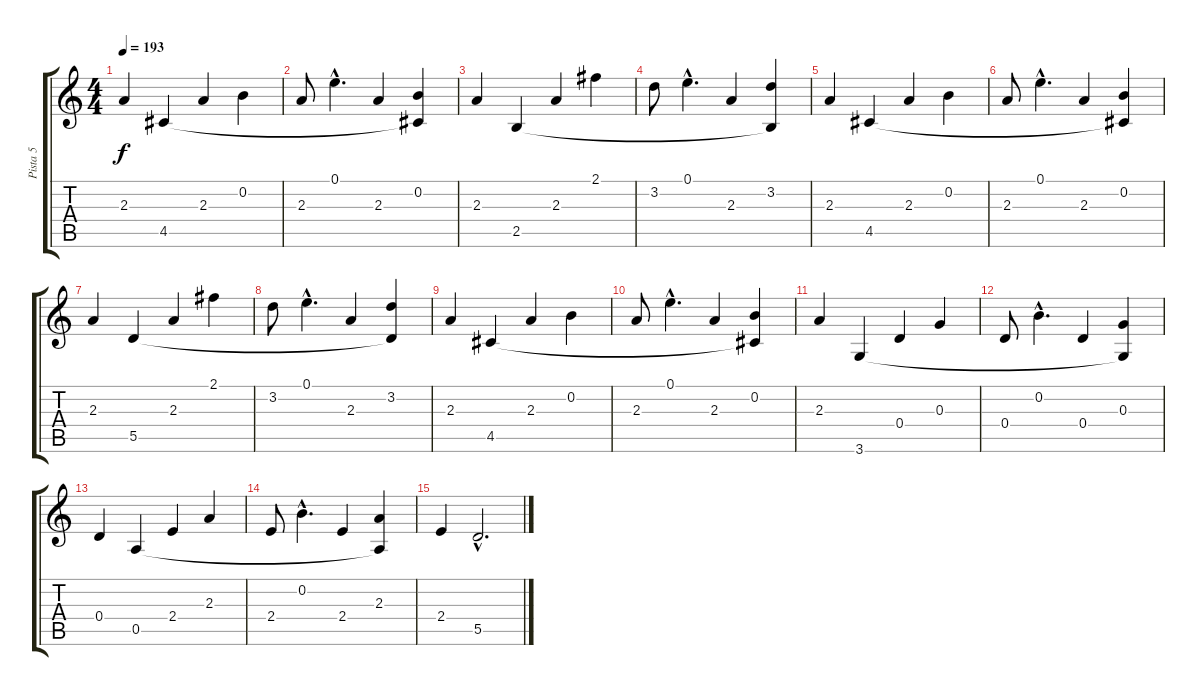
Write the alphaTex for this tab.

\track ("Pista 5" "Pista 5") {instrument acousticguitarnylon}
\staff {score tabs}
\tuning (E4 B3 G3 D3 A2 E2) {hide}
\ts (4 4)
\tempo 193
\clef g2
\ks c
2.3.4{dy f} 4.5.4 2.3.4 0.2.4 |
2.3.8 0.1{hac}.4{d} 2.3.4 (0.2 4.5{t}).4 |
2.3.4 2.5.4 2.3.4 2.1.4 |
3.2.8 0.1{hac}.4{d} 2.3.4 (3.2 2.5{t}).4 |
2.3.4 4.5.4 2.3.4 0.2.4 |
2.3.8 0.1{hac}.4{d} 2.3.4 (0.2 4.5{t}).4 |
2.3.4 5.5.4 2.3.4 2.1.4 |
3.2.8 0.1{hac}.4{d} 2.3.4 (3.2 5.5{t}).4 |
2.3.4 4.5.4 2.3.4 0.2.4 |
2.3.8 0.1{hac}.4{d} 2.3.4 (0.2 4.5{t}).4 |
2.3.4 3.6.4 0.4.4 0.3.4 |
0.4.8 0.2{hac}.4{d} 0.4.4 (0.3 3.6{t}).4 |
0.4.4 0.5.4 2.4.4 2.3.4 |
2.4.8 0.2{hac}.4{d} 2.4.4 (2.3 0.5{t}).4 |
2.4.4 5.5{hac}.2{d}
